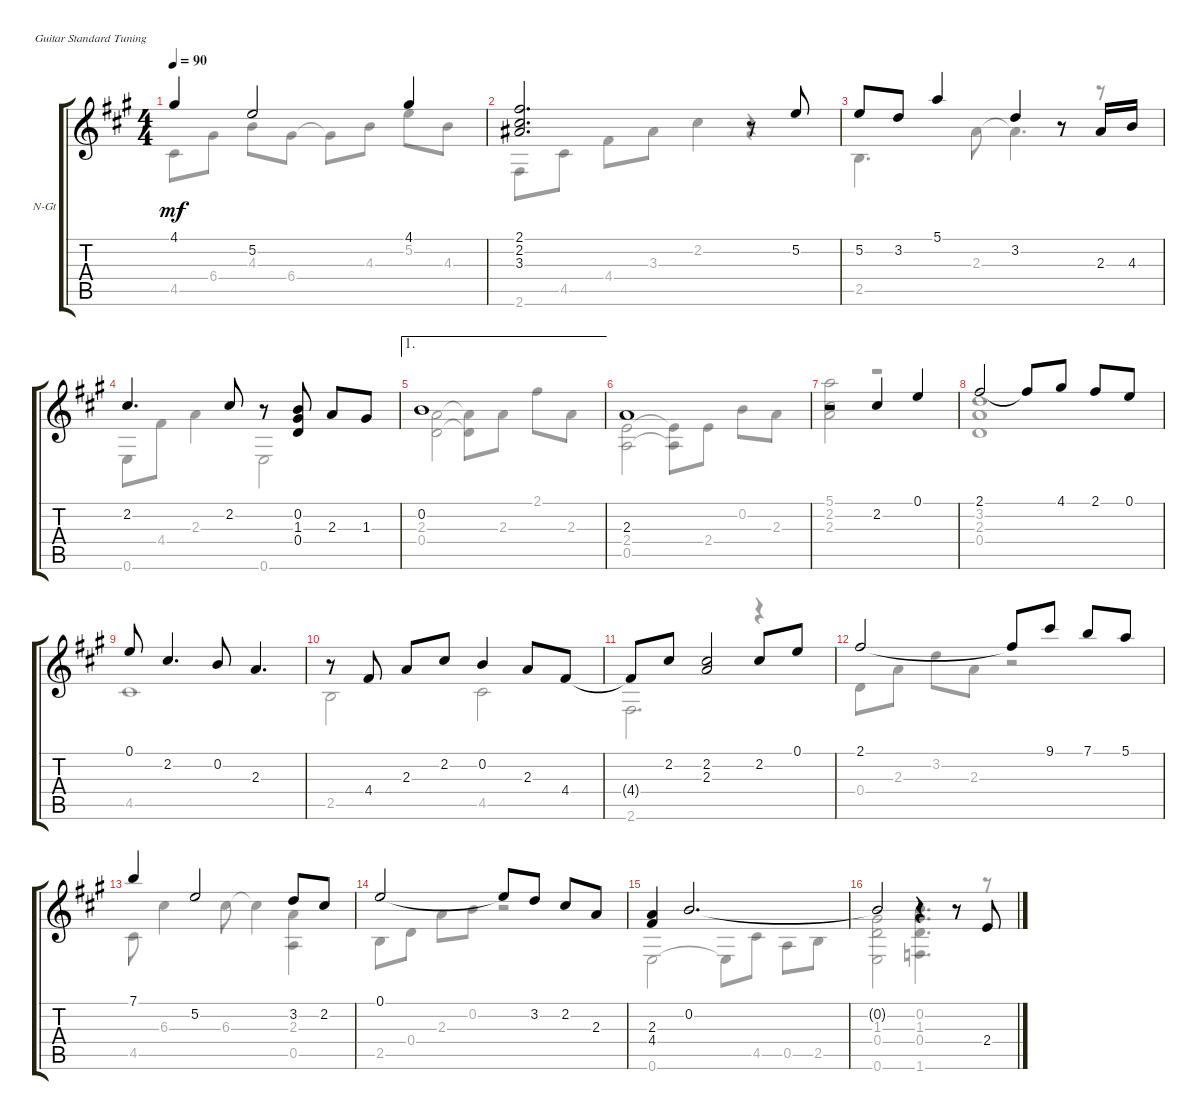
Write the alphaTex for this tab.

\defaultSystemsLayout 4
\bracketExtendMode groupsimilarinstruments
\firstSystemTrackNameOrientation horizontal
\otherSystemsTrackNameOrientation horizontal
\track ("Nylon Guitar" "N-Gt") {instrument acousticguitarnylon}
\staff {score tabs}
\tuning (E4 B3 G3 D3 A2 E2)
\voice
\ts (4 4)
\tempo 90
\clef g2
\ks a
4.1.4{dy mf} 5.2.2 4.1.4 |
(2.1 2.2 3.3).2{d} r.8 5.2.8 |
5.2.8 3.2.8 5.1.4 3.2.4 r.8 2.3.16 4.3.16 |
2.2.4{d} 2.2.8 r.8 (0.2 1.3 0.4).8 2.3.8 1.3.8 |
\ae 1
0.2.1 |
2.3.1 |
r.2 2.2.4 0.1.4 |
2.1.2 2.1{t}.8 4.1.8 2.1.8 0.1.8 |
0.1.8 2.2.4{d} 0.2.8 2.3.4{d} |
r.8 4.4.8 2.3.8 2.2.8 0.2.4 2.3.8 4.4.8 |
4.4{t}.8 2.2.8 (2.2 2.3).2 2.2.8 0.1.8 |
2.1.2 2.1{t}.8 9.1.8 7.1.8 5.1.8 |
7.1.4 5.2.2 3.2.8 2.2.8 |
0.1.2 0.1{t}.8 3.2.8 2.2.8 2.3.8 |
(2.3 4.4).4 0.2.2{d} |
0.2{t}.2 r.4 r.8 2.4.8
\voice
\clef g2
\ottava regular
\simile none
\ks a
4.5.8{dy mf} 6.4.8 4.3.8 6.4.8 6.4{t}.8 4.3.8 5.2.8 4.3.8 |
2.6.8 4.5.8 4.4.8 3.3.8 2.2.4 r.4 |
2.5.4{d} 2.3.8 2.3{t}.4{d} r.8 |
0.6.8 4.4.8 2.3.4 0.6.2 |
(2.3 0.4).2 (0.4{t} 2.3{t}).8 2.3.8 2.1.8 2.3.8 |
(2.4 0.5).2 (0.5{t} 2.4{t}).8 2.4.8 0.2.8 2.3.8 |
(5.1 2.2 2.3).2 r.2 |
(3.2 2.3 0.4).1 |
4.5.1 |
2.5.2 4.5.2 |
2.6.2{d} r.4 |
0.4.8 2.3.8 3.2.8 2.3.8 r.2 |
4.5.8 6.3.4 6.3.8 6.3{t}.4 (2.3 0.5).4 |
2.5.8 0.4.8 2.3.8 0.2.8 r.2 |
0.6.2 0.6{t}.8 4.5.8 0.5.8 2.5.8 |
(1.3 0.4 0.6).2 (0.2 1.3 0.4 1.6).4{d} r.8
